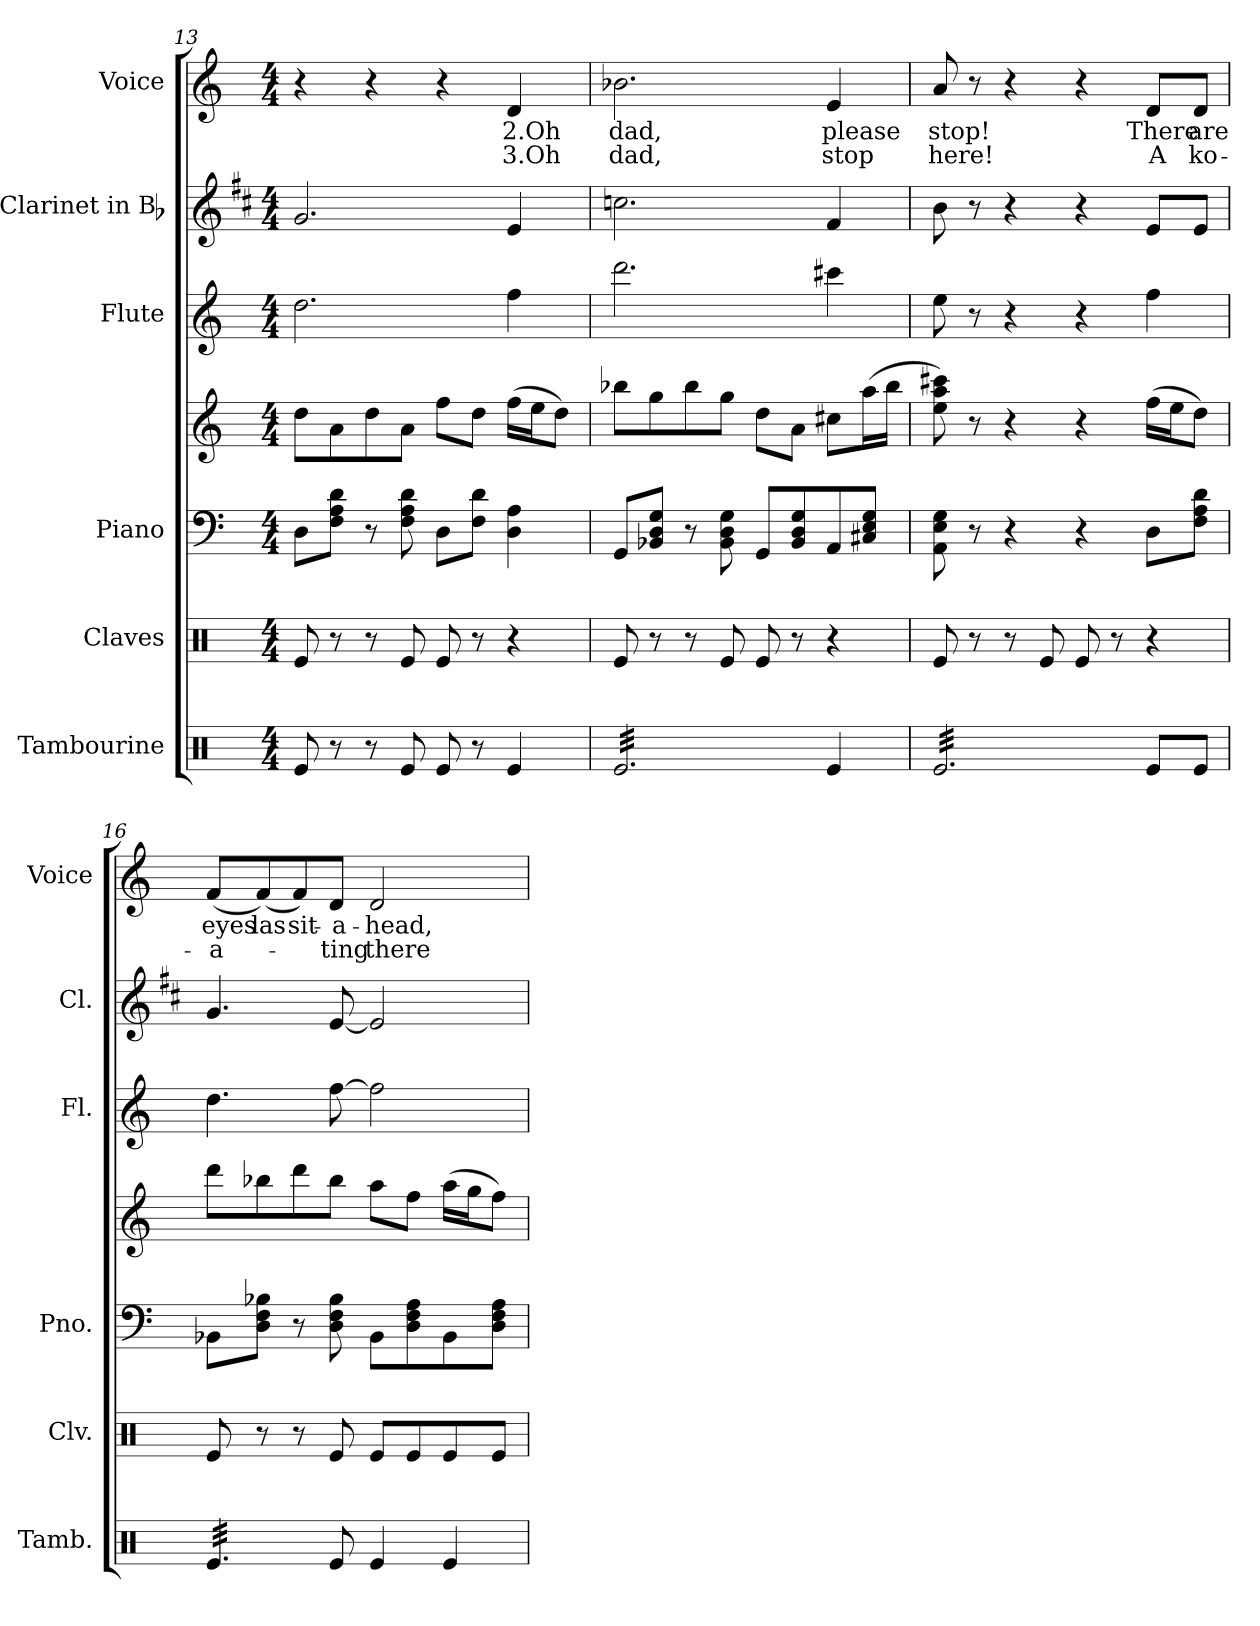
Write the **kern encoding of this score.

**kern	**kern	**kern	**kern	**kern	**kern	**kern	**text	**text
*part6	*part5	*part4	*part4	*part3	*part2	*part1	*part1	*part1
*staff7	*staff6	*staff5	*staff4	*staff3	*staff2	*staff1	*staff1	*staff1
*I"Tambourine	*I"Claves	*I"Piano	*	*I"Flute	*I"Clarinet in Bb	*I"Voice	*	*
*I'Tamb.	*I'Clv.	*I'Pno.	*	*I'Fl.	*I'Cl.	*I'Voice	*	*
*clefX	*clefX	*clefF4	*clefG2	*clefG2	*clefG2	*clefG2	*	*
*	*	*	*	*	*ITrd1c2	*	*	*
*k[]	*k[]	*k[]	*k[]	*k[]	*k[]	*k[]	*	*
*C:	*C:	*C:	*C:	*C:	*C:	*C:	*	*
*M4/4	*M4/4	*M4/4	*M4/4	*M4/4	*M4/4	*M4/4	*	*
=13	=13	=13	=13	=13	=13	=13	=13	=13
8Rei/	8Rei/	8Di\L	8ddi\L	2.ddi\	2.fi/	4r	.	.
8r	8r	8Fi\ 8Ai 8diJ	8ai\	.	.	.	.	.
8r	8r	8r	8ddi\	.	.	4r	.	.
8Rei/	8Rei/	8Fi\ 8Ai 8di	8ai\J	.	.	.	.	.
8Rei/	8Rei/	8Di\L	8ffi\L	.	.	4r	.	.
8r	8r	8Fi\ 8diJ	8ddi\J	.	.	.	.	.
!	!	!	!	!	!	!	!LO:LY:b:color=#000000	!LO:LY:b:color=#000000
4Rei/	4r	4Di\ 4Ai	(16ffi\LL	4ffi\	4di/	4di/	2.Oh	3.Oh
.	.	.	16eei\J	.	.	.	.	.
.	.	.	8ddi\J)	.	.	.	.	.
=14	=14	=14	=14	=14	=14	=14	=14	=14
!	!	!	!	!	!	!	!LO:LY:b:color=#000000	!LO:LY:b:color=#000000
*tremolo	*	*	*	*	*	*	*	*
32Rei/LLL	8Rei/	8GGi/L	8bb-Xi\L	2.dddi\	2.b-Xi\	2.b-Xi\	dad,	dad,
32Rei/	.	.	.	.	.	.	.	.
32Rei/	.	.	.	.	.	.	.	.
32Rei/	.	.	.	.	.	.	.	.
32Rei/	8r	8BB-Xi/ 8Di 8GiJ	8ggi\	.	.	.	.	.
32Rei/	.	.	.	.	.	.	.	.
32Rei/	.	.	.	.	.	.	.	.
32Rei/	.	.	.	.	.	.	.	.
32Rei/	8r	8r	8bb-i\	.	.	.	.	.
32Rei/	.	.	.	.	.	.	.	.
32Rei/	.	.	.	.	.	.	.	.
32Rei/	.	.	.	.	.	.	.	.
32Rei/	8Rei/	8BB-i\ 8Di 8Gi	8ggi\J	.	.	.	.	.
32Rei/	.	.	.	.	.	.	.	.
32Rei/	.	.	.	.	.	.	.	.
32Rei/	.	.	.	.	.	.	.	.
32Rei/	8Rei/	8GGi/L	8ddi\L	.	.	.	.	.
32Rei/	.	.	.	.	.	.	.	.
32Rei/	.	.	.	.	.	.	.	.
32Rei/	.	.	.	.	.	.	.	.
32Rei/	8r	8BB-i/ 8Di 8Gi	8ai\J	.	.	.	.	.
32Rei/	.	.	.	.	.	.	.	.
32Rei/	.	.	.	.	.	.	.	.
32Rei/JJJ	.	.	.	.	.	.	.	.
*Xtremolo	*	*	*	*	*	*	*	*
!	!	!	!	!	!	!	!LO:LY:b:color=#000000	!LO:LY:b:color=#000000
4Rei/	4r	8AAi/	8cc#Xi\L	4ccc#Xi\	4ei/	4ei/	please	stop
.	.	8C#Xi/ 8Ei 8GiJ	(16aai\L	.	.	.	.	.
.	.	.	16bb-i\JJ	.	.	.	.	.
=15	=15	=15	=15	=15	=15	=15	=15	=15
!	!	!	!	!	!	!	!LO:LY:b:color=#000000	!LO:LY:b:color=#000000
*tremolo	*	*	*	*	*	*	*	*
32Rei/LLL	8Rei/	8AAi\ 8Ei 8Gi	8eei\ 8aai 8ccc#Xi)	8eei\	8ai\	8ai/	stop!	here!
32Rei/	.	.	.	.	.	.	.	.
32Rei/	.	.	.	.	.	.	.	.
32Rei/	.	.	.	.	.	.	.	.
32Rei/	8r	8r	8r	8r	8r	8r	.	.
32Rei/	.	.	.	.	.	.	.	.
32Rei/	.	.	.	.	.	.	.	.
32Rei/	.	.	.	.	.	.	.	.
32Rei/	8r	4r	4r	4r	4r	4r	.	.
32Rei/	.	.	.	.	.	.	.	.
32Rei/	.	.	.	.	.	.	.	.
32Rei/	.	.	.	.	.	.	.	.
32Rei/	8Rei/	.	.	.	.	.	.	.
32Rei/	.	.	.	.	.	.	.	.
32Rei/	.	.	.	.	.	.	.	.
32Rei/	.	.	.	.	.	.	.	.
32Rei/	8Rei/	4r	4r	4r	4r	4r	.	.
32Rei/	.	.	.	.	.	.	.	.
32Rei/	.	.	.	.	.	.	.	.
32Rei/	.	.	.	.	.	.	.	.
32Rei/	8r	.	.	.	.	.	.	.
32Rei/	.	.	.	.	.	.	.	.
32Rei/	.	.	.	.	.	.	.	.
32Rei/JJJ	.	.	.	.	.	.	.	.
*Xtremolo	*	*	*	*	*	*	*	*
!	!	!	!	!	!	!	!LO:LY:b:color=#000000	!LO:LY:b:color=#000000
8Rei/L	4r	8Di\L	(16ffi\LL	4ffi\	8di/L	8di/L	There	A
.	.	.	16eei\J	.	.	.	.	.
!	!	!	!	!	!	!	!LO:LY:b:color=#000000	!LO:LY:b:color=#000000
8Rei/J	.	8Fi\ 8Ai 8diJ	8ddi\J)	.	8di/J	8di/J	are	ko-
!!LO:LB:g=z
=16	=16	=16	=16	=16	=16	=16	=16	=16
!	!	!	!	!	!	!	!LO:LY:b:color=#000000	!LO:LY:b:color=#000000
*tremolo	*	*	*	*	*	*	*	*
32Rei/LLL	8Rei/	8BB-Xi\L	8dddi\L	4.ddi\	4.fi/	(8fi/L	eyes	-a-
32Rei/	.	.	.	.	.	.	.	.
32Rei/	.	.	.	.	.	.	.	.
32Rei/	.	.	.	.	.	.	.	.
!	!	!	!	!	!	!	!LO:LY:b:color=#000000	!
32Rei/	8r	8Di\ 8Fi 8B-XiJ	8bb-Xi\	.	.	(8fi/)	-las	.
32Rei/	.	.	.	.	.	.	.	.
32Rei/	.	.	.	.	.	.	.	.
32Rei/	.	.	.	.	.	.	.	.
!	!	!	!	!	!	!	!LO:LY:b:color=#000000	!
32Rei/	8r	8r	8dddi\	.	.	8fi/)	sit-	.
32Rei/	.	.	.	.	.	.	.	.
32Rei/	.	.	.	.	.	.	.	.
32Rei/JJJ	.	.	.	.	.	.	.	.
*Xtremolo	*	*	*	*	*	*	*	*
!	!	!	!	!	!	!	!LO:LY:b:color=#000000	!LO:LY:b:color=#000000
8Rei/	8Rei/	8Di\ 8Fi 8B-i	8bb-i\J	[8ffi\	[8di/	8di/J	a-	-ting
!	!	!	!	!	!	!	!LO:LY:b:color=#000000	!LO:LY:b:color=#000000
4Rei/	8Rei/L	8BB-i\L	8aai\L	2ffi\]	2di/]	2di/	-head,	there
.	8Rei/	8Di\ 8Fi 8Ai	8ffi\J	.	.	.	.	.
4Rei/	8Rei/	8BB-i\	(16aai\LL	.	.	.	.	.
.	.	.	16ggi\J	.	.	.	.	.
.	8Rei/J	8Di\ 8Fi 8AiJ	8ffi\J)	.	.	.	.	.
=	=	=	=	=	=	=	=	=
*-	*-	*-	*-	*-	*-	*-	*-	*-
